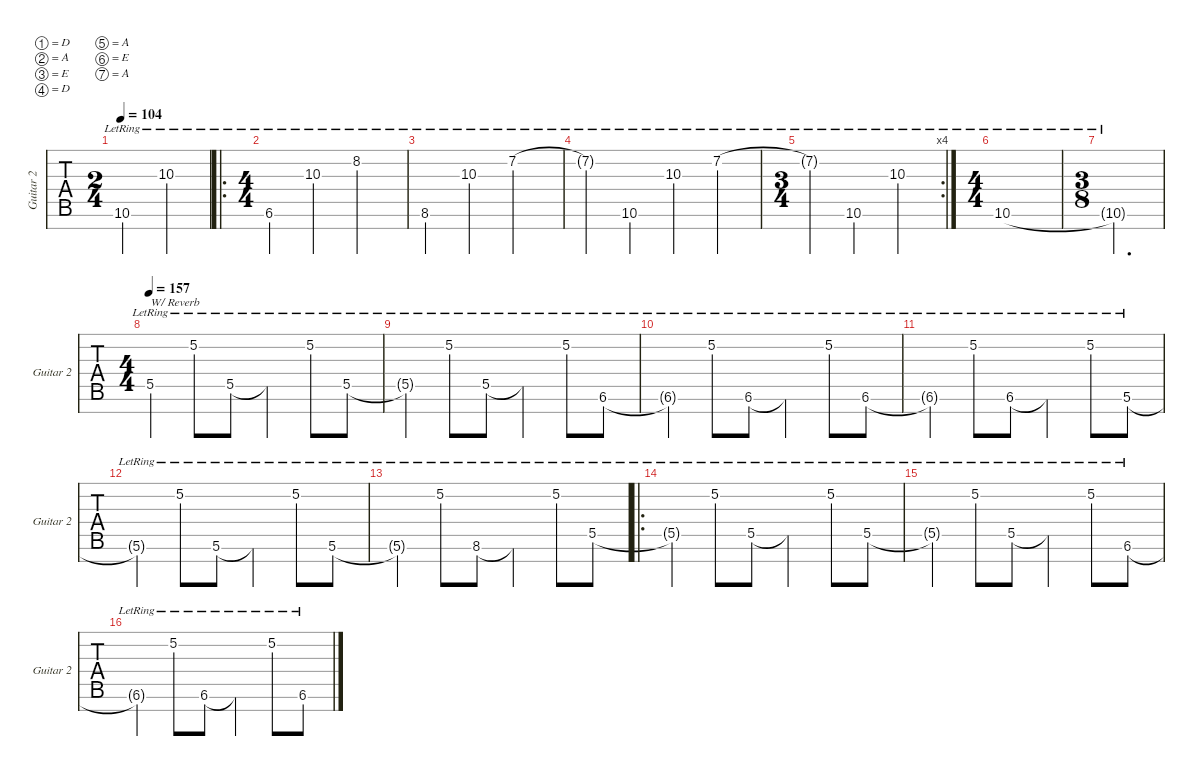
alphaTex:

\defaultSystemsLayout 4
\hideDynamics
\bracketExtendMode nobrackets
\singleTrackTrackNamePolicy allsystems
\multiTrackTrackNamePolicy allsystems
\firstSystemTrackNameMode fullname
\otherSystemsTrackNameMode fullname
\otherSystemsTrackNameOrientation horizontal
\track ("Guitar 2" "Guitar 2") {instrument distortionguitar}
\staff {tabs}
\tuning (D4 A3 E3 D3 A2 E2 A1)
\ts (2 4)
\tempo 104
\clef g2
\ks c
10.6{lr}.4{dy mf} 10.3{lr}.4 |
\ro
\ts (4 4)
6.6{lr}.4 10.3{lr}.4 8.2{lr}.2 |
8.6{lr}.4 10.3{lr}.4 7.2{lr}.2 |
7.2{lr t}.4 10.6{lr}.4 10.3{lr}.4 7.2{lr}.4 |
\rc 4
\ts (3 4)
7.2{lr t}.4 10.6{lr}.4 10.3{lr}.4 |
\ts (4 4)
10.6{lr}.1 |
\ts (3 8)
10.6{lr t}.4{d} |
\ts (4 4)
\tempo 157
5.5{lr}.4{txt "W/ Reverb"} 5.2{lr}.8 5.5{lr}.8 5.5{lr t}.4 5.2{lr}.8 5.5{lr}.8 |
5.5{lr t}.4 5.2{lr}.8 5.5{lr}.8 5.5{lr t}.4 5.2{lr}.8 6.6{lr}.8 |
6.6{lr t}.4 5.2{lr}.8 6.6{lr}.8 6.6{lr t}.4 5.2{lr}.8 6.6{lr}.8 |
6.6{lr t}.4 5.2{lr}.8 6.6{lr}.8 6.6{lr t}.4 5.2{lr}.8 5.6{lr}.8 |
5.6{lr t}.4 5.2{lr}.8 5.6{lr}.8 5.6{lr t}.4 5.2{lr}.8 5.6{lr}.8 |
5.6{lr t}.4 5.2{lr}.8 8.6{lr}.8 8.6{lr t}.4 5.2{lr}.8 5.5{lr}.8 |
\ro
5.5{lr t}.4 5.2{lr}.8 5.5{lr}.8 5.5{lr t}.4 5.2{lr}.8 5.5{lr}.8 |
5.5{lr t}.4 5.2{lr}.8 5.5{lr}.8 5.5{lr t}.4 5.2{lr}.8 6.6{lr}.8 |
6.6{lr t}.4 5.2{lr}.8 6.6{lr}.8 6.6{lr t}.4 5.2{lr}.8 6.6{lr}.8
